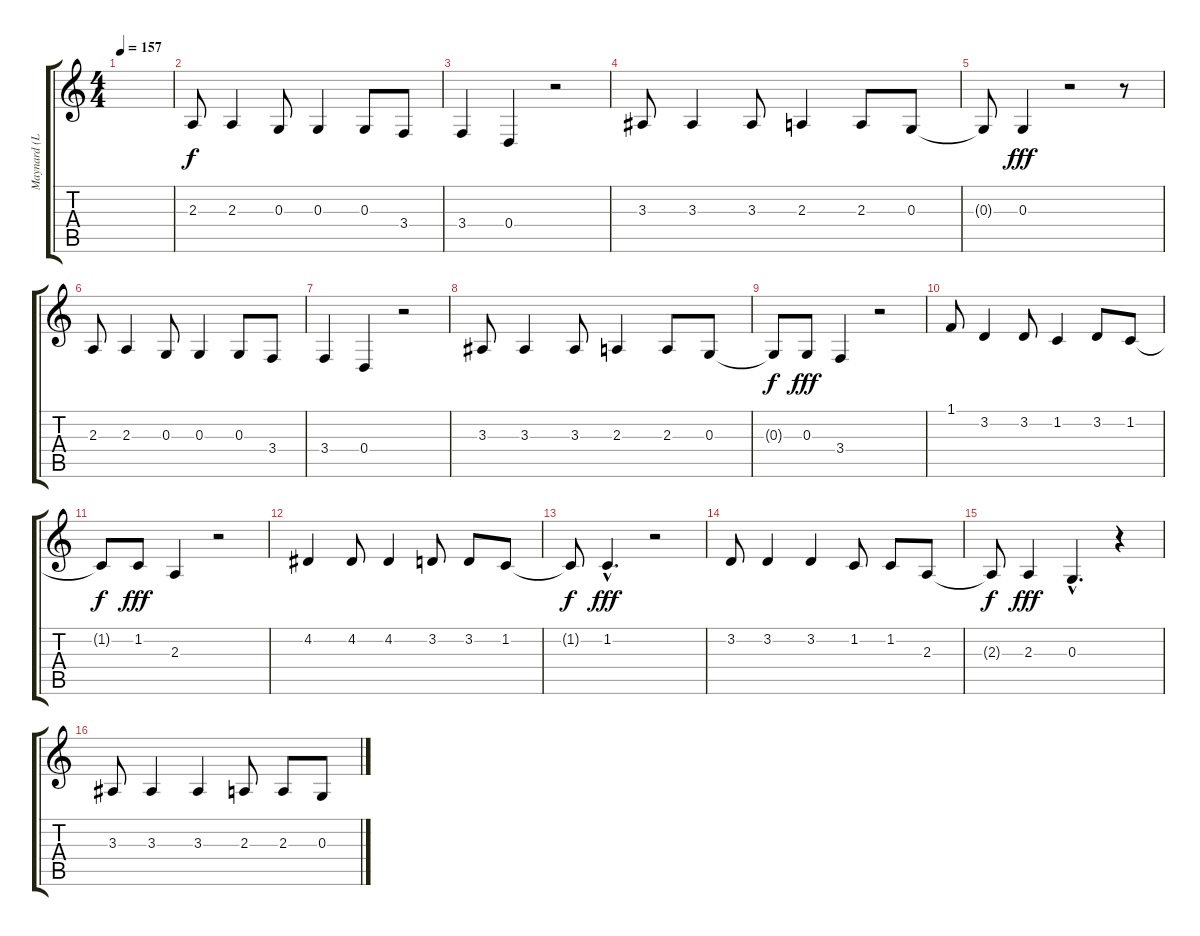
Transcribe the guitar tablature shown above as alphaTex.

\track ("Maynard (Lyrics)" "Maynard (L") {instrument altosax}
\staff {score tabs}
\tuning (E4 B3 G3 D3 A2 D2) {hide}
\ts (4 4)
\tempo 157
\clef g2
\ks c
|
2.3.8 2.3.4 0.3.8 0.3.4 0.3.8 3.4.8 |
3.4.4 0.4.4 r.2 |
3.3.8 3.3.4 3.3.8 2.3.4 2.3.8 0.3.8 |
0.3{t}.8{dy f} 0.3.4{dy fff} r.2 r.8 |
2.3.8 2.3.4 0.3.8 0.3.4 0.3.8 3.4.8 |
3.4.4 0.4.4 r.2 |
3.3.8 3.3.4 3.3.8 2.3.4 2.3.8 0.3.8 |
0.3{t}.8{dy f} 0.3.8{dy fff} 3.4.4 r.2 |
1.1.8 3.2.4 3.2.8 1.2.4 3.2.8 1.2.8 |
1.2{t}.8{dy f} 1.2.8{dy fff} 2.3.4 r.2 |
4.2.4 4.2.8 4.2.4 3.2.8 3.2.8 1.2.8 |
1.2{t}.8{dy f} 1.2{hac}.4{d dy fff} r.2 |
3.2.8 3.2.4 3.2.4 1.2.8 1.2.8 2.3.8 |
2.3{t}.8{dy f} 2.3.4{dy fff} 0.3{hac}.4{d} r.4 |
3.3.8 3.3.4 3.3.4 2.3.8 2.3.8 0.3.8
